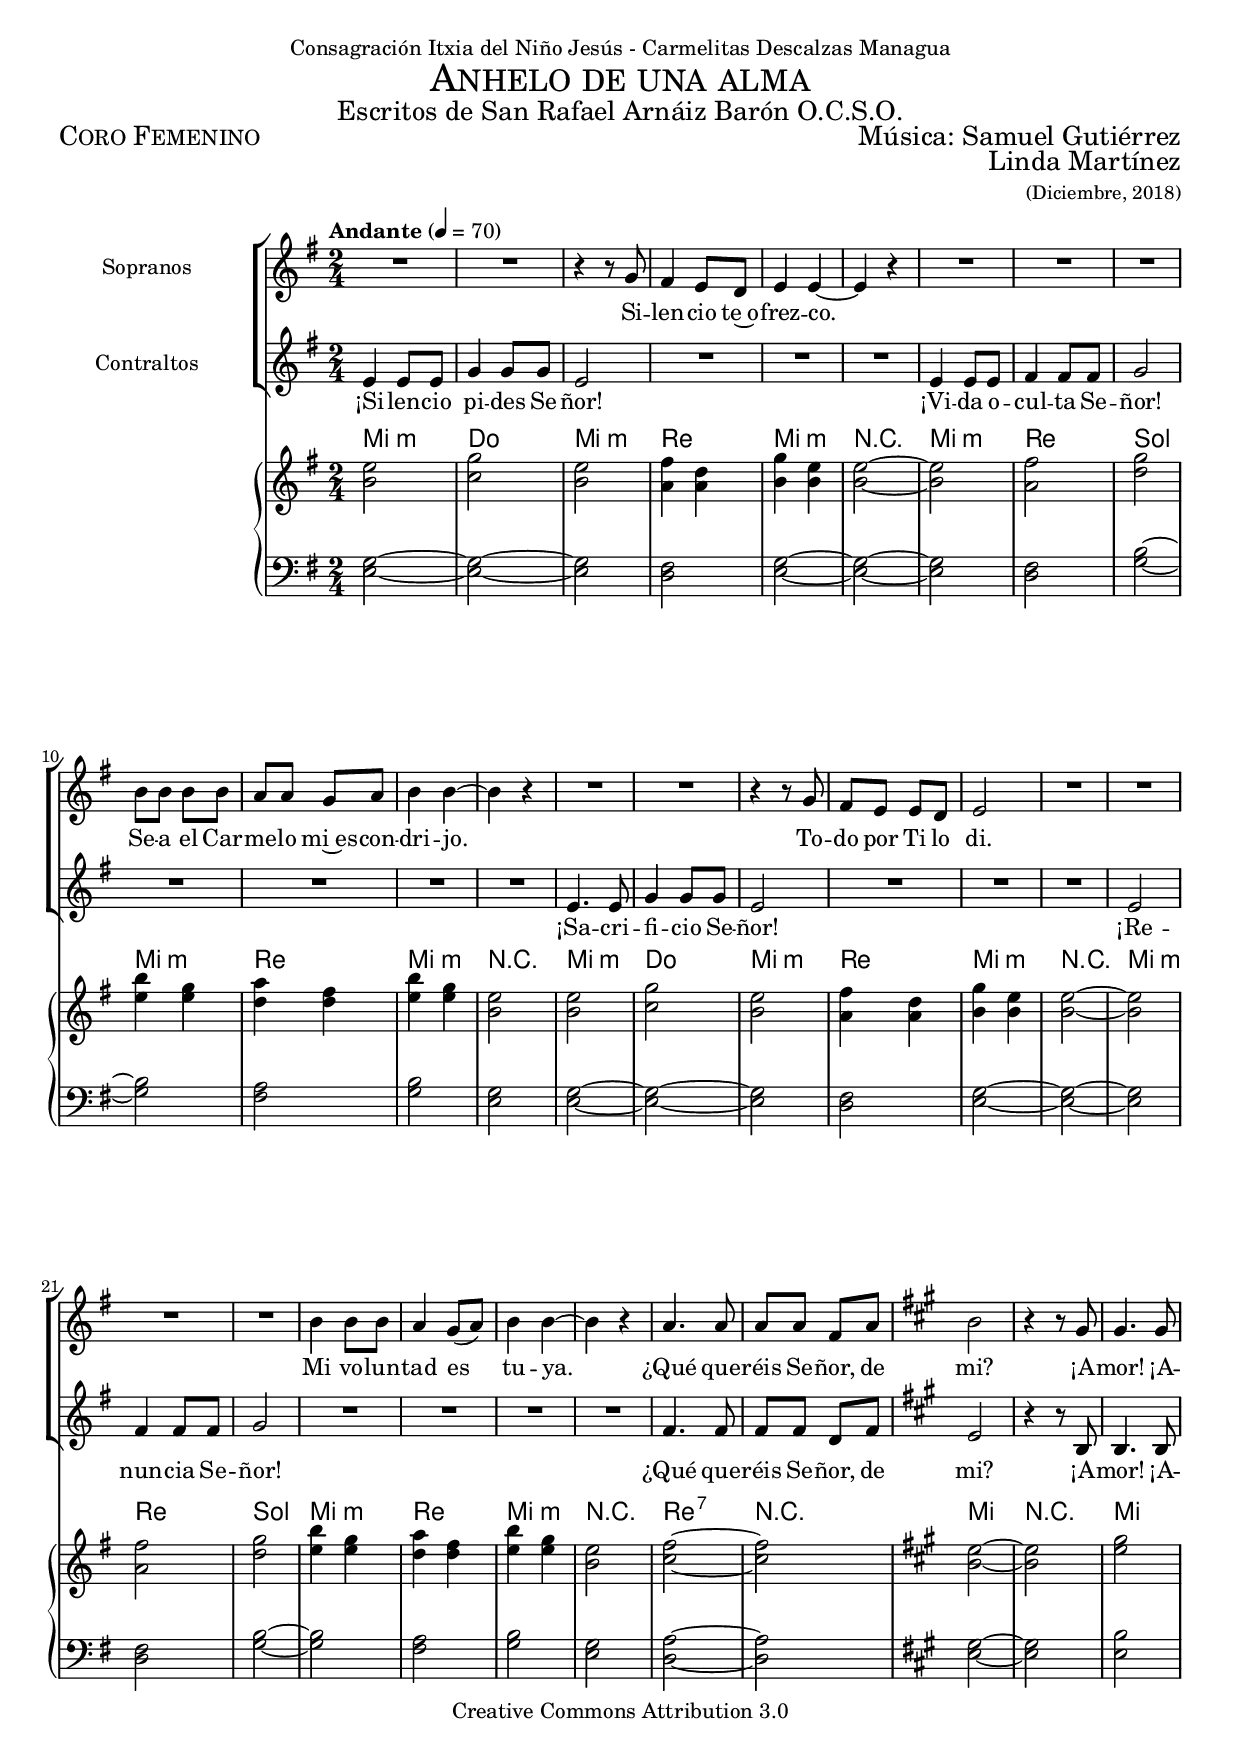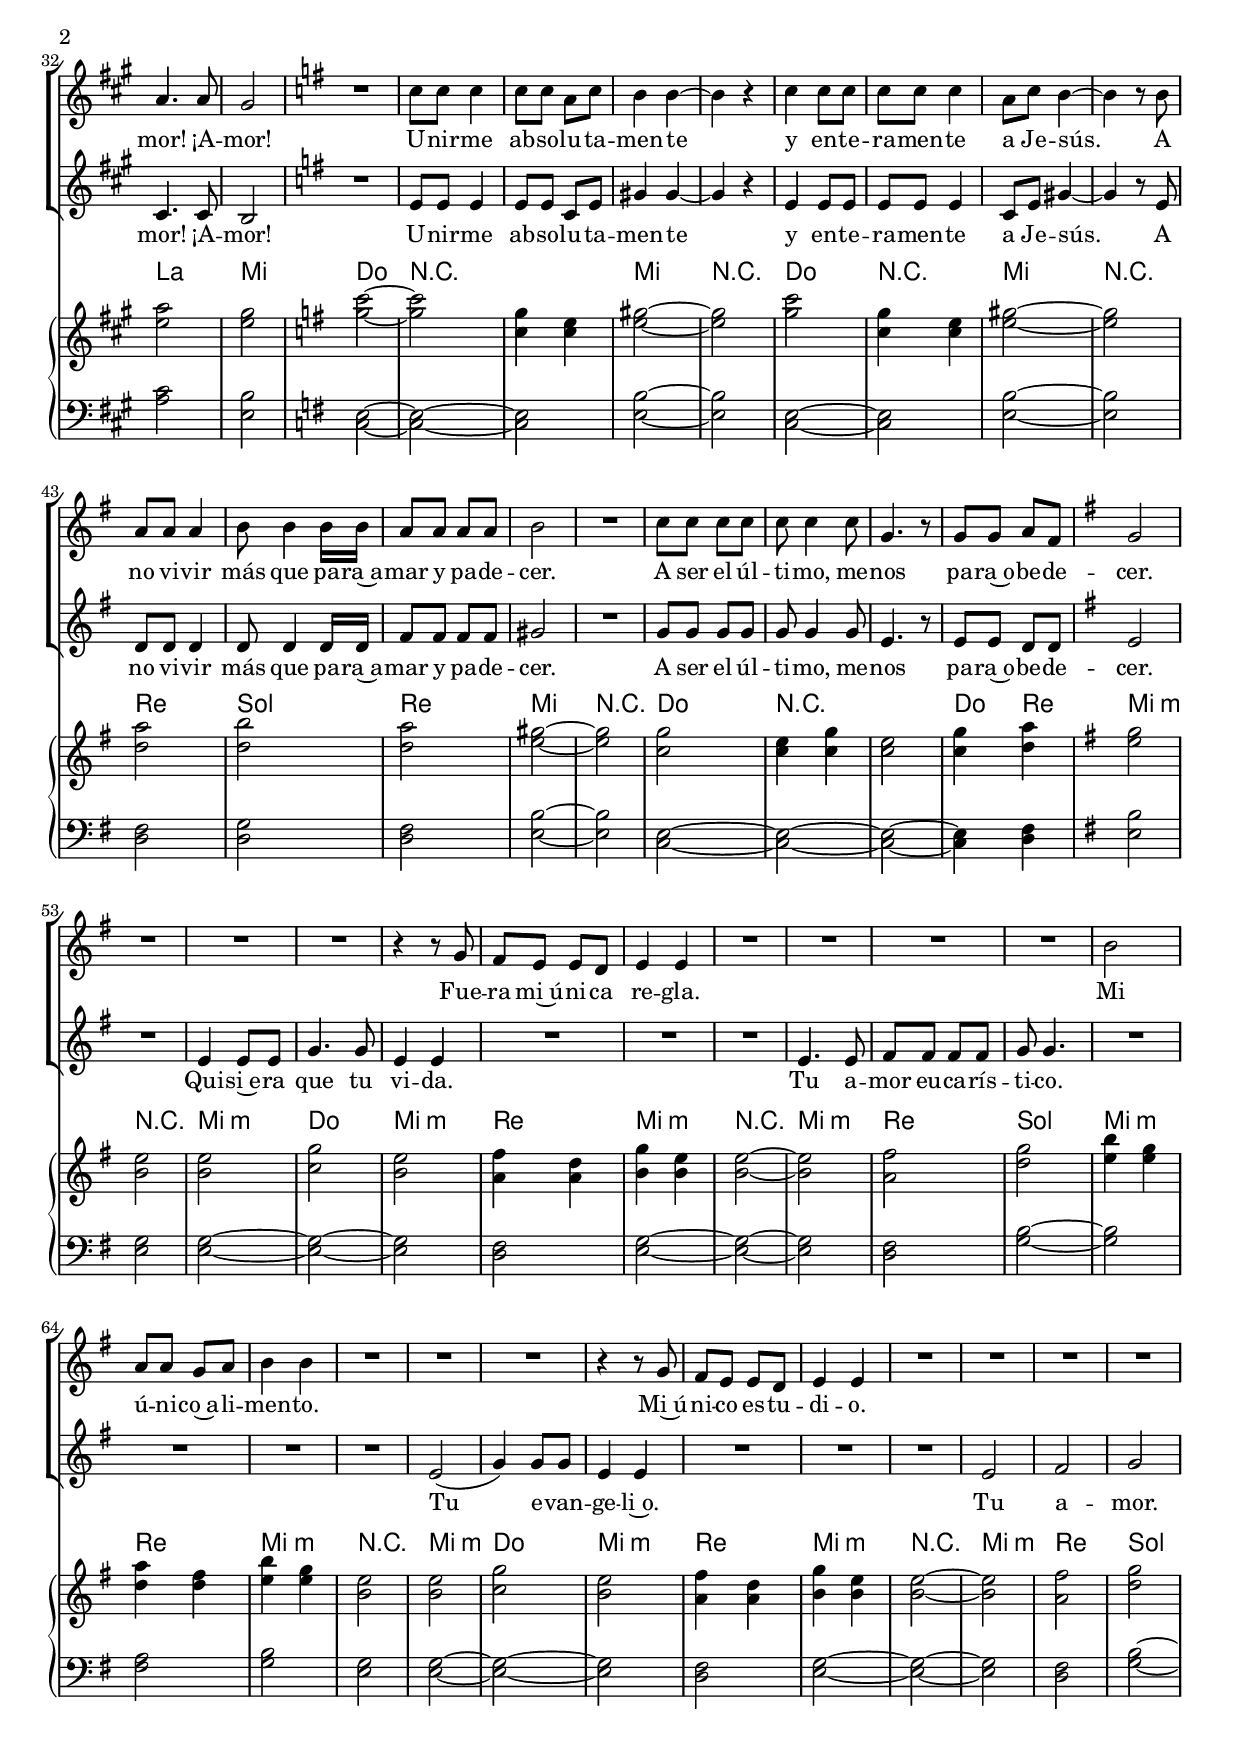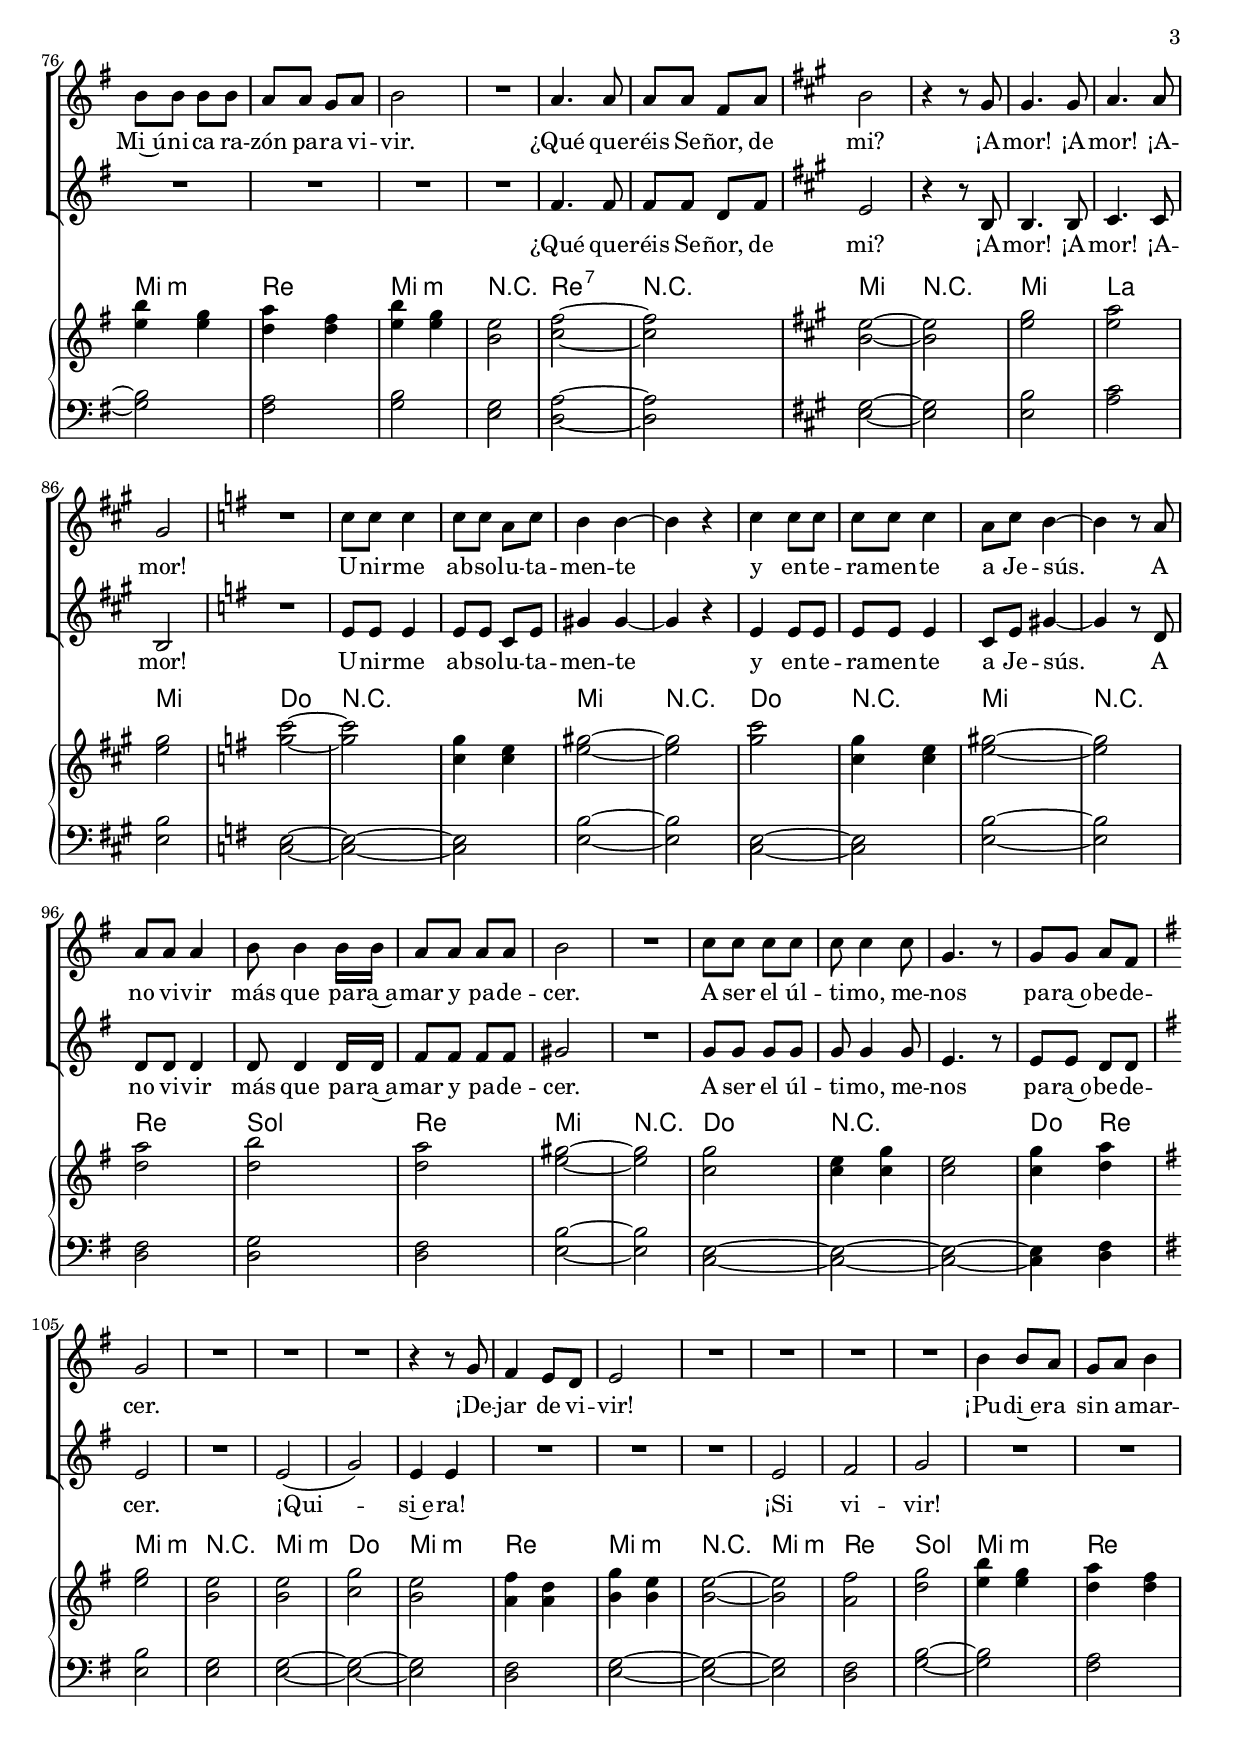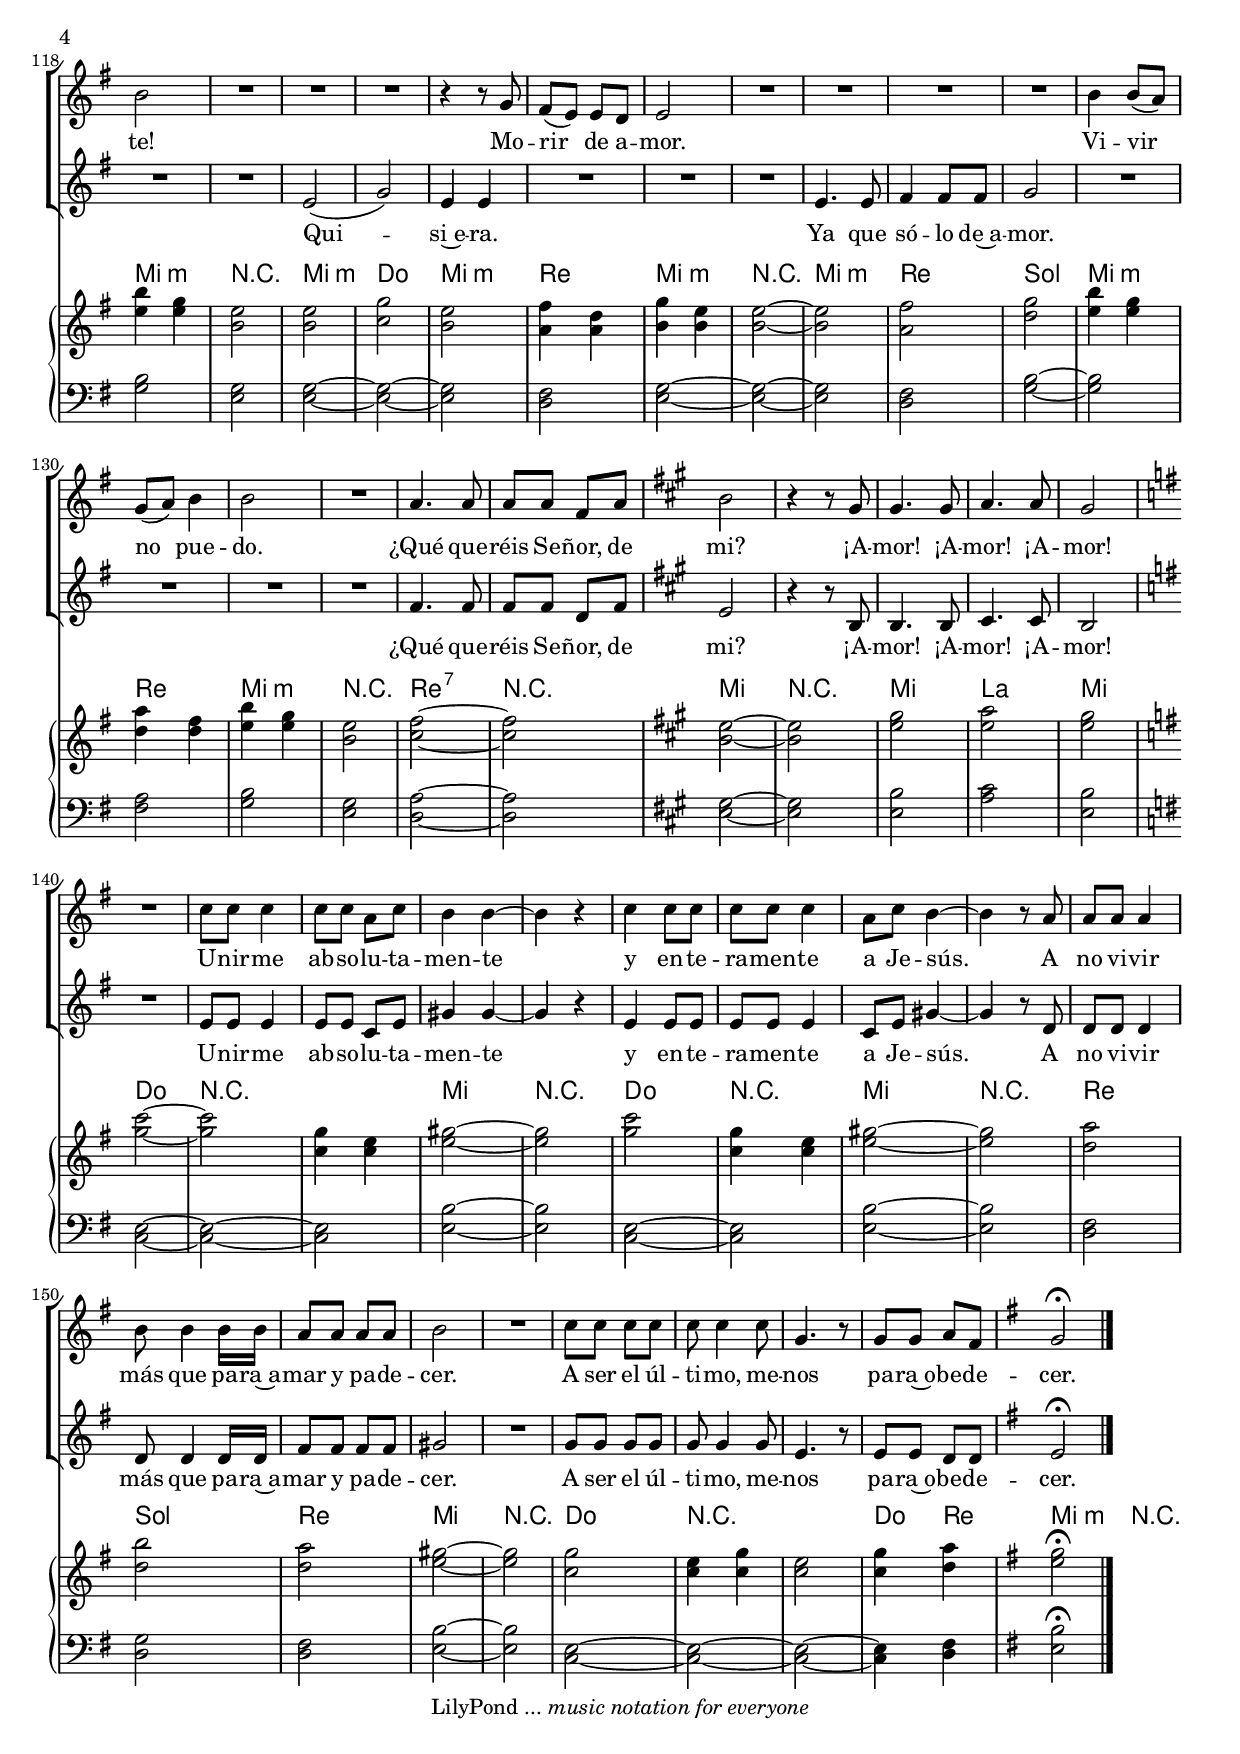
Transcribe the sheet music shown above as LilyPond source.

% ****************************************************************
%	Señor ten piedad v3 - Melodia a modo del renacimiento
%   Texto y musica con acompañamiento
%	by serach.sam@
% ****************************************************************
\language "espanol"
\version "2.19.82"

#(set-global-staff-size 18.5)

% --- Cabecera
\markup { \fill-line { \center-column { \fontsize #5 \smallCaps "Anhelo de una alma" \fontsize #2 "Escritos de San Rafael Arnáiz Barón O.C.S.O." } } }
\markup { \fill-line { \fontsize #2 \smallCaps "Coro Femenino" \fontsize #2 "Música: Samuel Gutiérrez"  } }
\markup { \fill-line { " " \right-column { \fontsize #2 "Linda Martínez" \small "(Diciembre, 2018)" } } }
\header {
    dedication = "Consagración Itxia del Niño Jesús - Carmelitas Descalzas Managua"
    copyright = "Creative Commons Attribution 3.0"
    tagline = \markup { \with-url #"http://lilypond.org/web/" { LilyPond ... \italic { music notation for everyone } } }
    breakbefore = ##t
}

% --- Musica

% --- Parametro globales
global = {
    \tempo "Andante" 4 = 70
    \key mi \minor
    \time 2/4
    s2*28
    \key la \major
    s2*5
    \key sol \major
    s2*18
    \key mi \minor
    s2*30
    \key la \major
    s2*5
    \key sol \major
    s2*18
    \key mi \minor
    s2*30
    \key la \major
    s2*5
    \key sol \major
    s2*18
    \key mi \minor
    s2
    \bar "|."
}
sopMusic = \relative do'' {
    R2*2
    r4 r8 sol fas4 mi8 re mi4 mi~ mi r
    R2*3
    si'8 si si8 si la la sol la si4 si~ si r
    R2*2
    r4 r8 sol8 fas mi mi re mi2
    R2*4
    si'4 si8 si la4 sol8( la) si4 si~ si r
    la4. la8 la la8 fas8 la8 si2
    
    r4 r8 sols sols4. sols8 la4. la8 sols2
    R2 
    do8 do do4 do8 do la do si4 si4~ si r
    do4 do8 do do8 do do4 la8 do si4~ si r8 si8 
    la la8 la4 si8 si4 si16 si16 la8 la la8 la si2
    R2
    do8 do do do do do4 do8 sol4. r8 sol8 sol la fas sol2

    R2*3
    r4 r8 sol fas mi mi re mi4 mi
    R2*4
    si'2 la8 la sol la si4 si
    R2*3
    r4 r8 sol8 fas mi mi re mi4 mi
    R2*4
    si'8 si si8 si la la sol8 la si2
    R2
    la4. la8 la la8 fas8 la8 si2
    
    r4 r8 sols sols4. sols8 la4. la8 sols2
    R2 
    do8 do do4 do8 do la do si4 si4~ si r
    do4 do8 do do8 do do4 la8 do si4~ si r8 la8 
    la la8 la4 si8 si4 si16 si16 la8 la la8 la si2
    R2
    do8 do do do do do4 do8 sol4. r8 sol8 sol la fas sol2
    
    R2*3
    r4 r8 sol fas4 mi8 re mi2
    R2*4
    si'4 si8 la sol8 la si4 si2
    R2*3
    r4 r8 sol8 fas( mi) mi re mi2
    R2*4
    si'4 si8( la) sol8( la) si4 si2
    R2
    la4. la8 la la8 fas8 la8 si2
    
    r4 r8 sols sols4. sols8 la4. la8 sols2
    R2 
    do8 do do4 do8 do la do si4 si4~ si r
    do4 do8 do do8 do do4 la8 do si4~ si r8 la8 
    la la8 la4 si8 si4 si16 si16 la8 la la8 la si2
    R2
    do8 do do do do do4 do8 sol4. r8 sol8 sol la fas sol2 \fermata
}
sopWords = \lyricmode {
    Si -- len -- cio te~o -- frez -- co.
    Se -- a el Car -- me -- lo mi~es -- con -- dri -- jo.
    To -- do por Ti lo di.
    Mi vo -- lun -- tad es tu -- ya.
    ¿Qué que -- réis Se -- ñor, de mi?
    
    ¡A -- mor! ¡A -- mor! ¡A -- mor!
    U -- nir -- me ab -- so -- lu -- ta -- men -- te
    y en -- te -- ra -- men -- te a Je -- sús.
    A no vi -- vir más que pa -- ra~a -- mar y pa -- de -- cer.
    A ser el úl -- ti -- mo, me -- nos pa -- ra~o -- be -- de -- cer.
    
    Fue -- ra mi~ú -- ni -- ca re -- gla.
    Mi ú -- ni -- co~a -- li -- men -- to.
    Mi~ú -- ni -- co es -- tu -- di -- o.
    Mi~ú -- ni -- ca ra -- zón pa -- ra vi -- vir.
    ¿Qué que -- réis Se -- ñor, de mi?
    
    ¡A -- mor! ¡A -- mor! ¡A -- mor!
    U -- nir -- me ab -- so -- lu -- ta -- men -- te
    y en -- te -- ra -- men -- te a Je -- sús.
    A no vi -- vir más que pa -- ra~a -- mar y pa -- de -- cer.
    A ser el úl -- ti -- mo, me -- nos pa -- ra~o -- be -- de -- cer.
    
    ¡De -- jar de vi -- vir!
    ¡Pu -- di~e -- ra sin a -- mar -- te!
    Mo -- rir de a -- mor.
    Vi -- vir no pue -- do.
    ¿Qué que -- réis Se -- ñor, de mi?
    
    ¡A -- mor! ¡A -- mor! ¡A -- mor!
    U -- nir -- me ab -- so -- lu -- ta -- men -- te
    y en -- te -- ra -- men -- te a Je -- sús.
    A no vi -- vir más que pa -- ra~a -- mar y pa -- de -- cer.
    A ser el úl -- ti -- mo, me -- nos pa -- ra~o -- be -- de -- cer.
}

altMusic = \relative do' {
    mi4 mi8 mi sol4 sol8 sol mi2
    R2*3
    mi4 mi8 mi fas4 fas8 fas sol2
    R2*4
    mi4. mi8 sol4 sol8 sol8 mi2
    R2*3
    mi2 fas4 fas8 fas sol2
    R2*4
    fas4. fas8 fas fas8 re8 fas8 mi2
    
    r4 r8 si si4. si8 dos4. dos8 si2
    R2 
    mi8 mi mi4 mi8 mi do mi sols4 sols4~ sols r
    mi4 mi8 mi mi mi mi4 do8 mi sols4~ sols r8 mi
    re re8 re4 re8 re4 re16 re16 fas8 fas fas8 fas sols2
    R2
    sol8 sol sol sol sol sol4 sol8 mi4. r8 mi8 mi re re mi2
    
    R2
    mi4 mi8 mi sol4. sol8 mi4 mi
    R2*3
    mi4. mi8 fas fas fas8 fas sol8 sol4.
    R2*4
    mi2( sol4) sol8 sol8 mi4 mi
    R2*3
    mi2 fas2 sol2
    R2*4
    fas4. fas8 fas fas8 re8 fas8 mi2
    
    r4 r8 si si4. si8 dos4. dos8 si2
    R2 
    mi8 mi mi4 mi8 mi do mi sols4 sols4~ sols r
    mi4 mi8 mi mi mi mi4 do8 mi sols4~ sols r8 re
    re re8 re4 re8 re4 re16 re16 fas8 fas fas8 fas sols2
    R2
    sol8 sol sol sol sol sol4 sol8 mi4. r8 mi8 mi re re mi2
    
    R2
    mi2( sol2) mi4 mi
    R2*3
    mi2 fas2 sol2
    R2*4
    mi2( sol2) mi4 mi
    R2*3
    mi4. mi8 fas4 fas8 fas sol2
    R2*4
    fas4. fas8 fas fas8 re8 fas8 mi2
    
    r4 r8 si si4. si8 dos4. dos8 si2
    R2 
    mi8 mi mi4 mi8 mi do mi sols4 sols4~ sols r
    mi4 mi8 mi mi mi mi4 do8 mi sols4~ sols r8 re
    re re8 re4 re8 re4 re16 re16 fas8 fas fas8 fas sols2
    R2
    sol8 sol sol sol sol sol4 sol8 mi4. r8 mi8 mi re re mi2 \fermata
}
altWords = \lyricmode {
    ¡Si -- len -- cio pi -- des Se -- ñor!
    ¡Vi -- da o -- cul -- ta Se -- ñor!
    ¡Sa -- cri -- fi -- cio Se -- ñor!
    ¡Re -- nun -- cia Se -- ñor!
    ¿Qué que -- réis Se -- ñor, de mi?
    
    ¡A -- mor! ¡A -- mor! ¡A -- mor!
    U -- nir -- me ab -- so -- lu -- ta -- men -- te
    y en -- te -- ra -- men -- te a Je -- sús.
    A no vi -- vir más que pa -- ra~a -- mar y pa -- de -- cer.
    A ser el úl -- ti -- mo, me -- nos pa -- ra~o -- be -- de -- cer.
    
    Qui -- si~e -- ra que tu vi -- da.
    Tu a -- mor eu -- ca -- rís -- ti -- co.
    Tu e -- van -- ge -- li~o.
    Tu a -- mor.
    ¿Qué que -- réis Se -- ñor, de mi?
    
    ¡A -- mor! ¡A -- mor! ¡A -- mor!
    U -- nir -- me ab -- so -- lu -- ta -- men -- te
    y en -- te -- ra -- men -- te a Je -- sús.
    A no vi -- vir más que pa -- ra~a -- mar y pa -- de -- cer.
    A ser el úl -- ti -- mo, me -- nos pa -- ra~o -- be -- de -- cer.
    
    ¡Qui -- si~e -- ra!
    ¡Si vi -- vir!
    Qui -- si~e -- ra.
    Ya que só -- lo de~a -- mor.
    ¿Qué que -- réis Se -- ñor, de mi?
    
    ¡A -- mor! ¡A -- mor! ¡A -- mor!
    U -- nir -- me ab -- so -- lu -- ta -- men -- te
    y en -- te -- ra -- men -- te a Je -- sús.
    A no vi -- vir más que pa -- ra~a -- mar y pa -- de -- cer.
    A ser el úl -- ti -- mo, me -- nos pa -- ra~o -- be -- de -- cer.
}

NotesSop = \relative do'' {
    mi2 sol2 mi2 fas4 re4 sol4 mi mi2~
    mi2 fas2 sol2 si4 sol la4 fas si4 sol mi2
    mi2 sol2 mi2 fas4 re4 sol4 mi mi2~
    mi2 fas2 sol2 si4 sol la4 fas si4 sol mi2
    fas2~ fas mi2~ mi
    
    sols2 la2 sols2
    do2~ do sol4 mi sols2~ sols
    do2 sol4 mi sols2~ sols
    la2 si2 la2 sols2~ sols
    sol2 mi4 sol mi2 sol4 la sol2 mi2
    
    mi2 sol2 mi2 fas4 re4 sol4 mi mi2~
    mi2 fas2 sol2 si4 sol la4 fas si4 sol mi2
    mi2 sol2 mi2 fas4 re4 sol4 mi mi2~
    mi2 fas2 sol2 si4 sol la4 fas si4 sol mi2
    fas2~ fas mi2~ mi
    
    sols2 la2 sols2
    do2~ do sol4 mi sols2~ sols
    do2 sol4 mi sols2~ sols
    la2 si2 la2 sols2~ sols
    sol2 mi4 sol mi2 sol4 la sol2 mi2
    
    mi2 sol2 mi2 fas4 re4 sol4 mi mi2~
    mi2 fas2 sol2 si4 sol la4 fas si4 sol mi2
    mi2 sol2 mi2 fas4 re4 sol4 mi mi2~
    mi2 fas2 sol2 si4 sol la4 fas si4 sol mi2
    fas2~ fas mi2~ mi
    
    sols2 la2 sols2
    do2~ do sol4 mi sols2~ sols
    do2 sol4 mi sols2~ sols
    la2 si2 la2 sols2~ sols
    sol2 mi4 sol mi2 sol4 la sol2 \fermata
}

NotesAlt = \relative do'' {
    si2 do2 si2 la4 la si4 si si2~
    si2 la2 re2 mi4 mi re4 re mi4 mi si2
    si2 do2 si2 la4 la si4 si si2~
    si2 la2 re2 mi4 mi re4 re mi4 mi si2
    do2~ do si2~ si
    
    mi2 mi mi
    sol2~ sol do,4 do mi2~ mi
    sol do,4 do mi2~ mi
    re2 re re mi2~ mi
    do2 do4 do do2 do4 re mi2 si2
    
    si2 do2 si2 la4 la si4 si si2~
    si2 la2 re2 mi4 mi re4 re mi4 mi si2
    si2 do2 si2 la4 la si4 si si2~
    si2 la2 re2 mi4 mi re4 re mi4 mi si2
    do2~ do si2~ si
    
    mi2 mi mi
    sol2~ sol do,4 do mi2~ mi
    sol do,4 do mi2~ mi
    re2 re re mi2~ mi
    do2 do4 do do2 do4 re mi2 si2
    
    si2 do2 si2 la4 la si4 si si2~
    si2 la2 re2 mi4 mi re4 re mi4 mi si2
    si2 do2 si2 la4 la si4 si si2~
    si2 la2 re2 mi4 mi re4 re mi4 mi si2
    do2~ do si2~ si
    
    mi2 mi mi
    sol2~ sol do,4 do mi2~ mi
    sol do,4 do mi2~ mi
    re2 re re mi2~ mi
    do2 do4 do do2 do4 re mi2
}

NotesTer = \relative do' {
    sol2~ sol~ sol fas2 sol2~ sol~
    sol fas2 si2~ si la2 si2 sol2
    sol2~ sol~ sol fas2 sol2~ sol~
    sol2 fas2 si2~ si la2 si2 sol2
    la2~ la sols2~ sols
    
    si2 dos2 si2
    mi,2~ mi~ mi si'2~ si
    mi,2~ mi si'2~ si
    fas2 sol2 fas2 si2~ si
    mi,2~ mi~ mi~ mi4 fas si2 sol2
    
    sol2~ sol~ sol fas2 sol2~ sol~
    sol fas2 si2~ si la2 si2 sol2
    sol2~ sol~ sol fas2 sol2~ sol~
    sol2 fas2 si2~ si la2 si2 sol2
    la2~ la sols2~ sols
    
    si2 dos2 si2
    mi,2~ mi~ mi si'2~ si
    mi,2~ mi si'2~ si
    fas2 sol2 fas2 si2~ si
    mi,2~ mi~ mi~ mi4 fas si2 sol2
    
    sol2~ sol~ sol fas2 sol2~ sol~
    sol fas2 si2~ si la2 si2 sol2
    sol2~ sol~ sol fas2 sol2~ sol~
    sol2 fas2 si2~ si la2 si2 sol2
    la2~ la sols2~ sols
    
    si2 dos2 si2
    mi,2~ mi~ mi si'2~ si
    mi,2~ mi si'2~ si
    fas2 sol2 fas2 si2~ si
    mi,2~ mi~ mi~ mi4 fas si2 \fermata
}

NotesBas = \relative do {
    mi2~ mi~ mi re2 mi2~ mi~
    mi re2 sol2~ sol fas2 sol2 mi2
    mi2~ mi~ mi re2 mi2~ mi~
    mi2 re2 sol2~ sol fas2 sol2 mi2
    re2~ re mi2~ mi
    
    mi la2 mi2
    do2~ do~ do mi2~ mi
    do2~ do mi2~ mi
    re2 re re mi~ mi
    do2~ do~ do~ do4 re mi2 mi
    
    mi2~ mi~ mi re2 mi2~ mi~
    mi re2 sol2~ sol fas2 sol2 mi2
    mi2~ mi~ mi re2 mi2~ mi~
    mi2 re2 sol2~ sol fas2 sol2 mi2
    re2~ re mi2~ mi
    
    mi la2 mi2
    do2~ do~ do mi2~ mi
    do2~ do mi2~ mi
    re2 re re mi~ mi
    do2~ do~ do~ do4 re mi2 mi
    
    mi2~ mi~ mi re2 mi2~ mi~
    mi re2 sol2~ sol fas2 sol2 mi2
    mi2~ mi~ mi re2 mi2~ mi~
    mi2 re2 sol2~ sol fas2 sol2 mi2
    re2~ re mi2~ mi
    
    mi la2 mi2
    do2~ do~ do mi2~ mi
    do2~ do mi2~ mi
    re2 re re mi~ mi
    do2~ do~ do~ do4 re mi2
}

% --- acordes
armonias = \new ChordNames { 
    \chordmode { 
        \italianChords
        mi2:m do2 mi2:m re2 mi2:m R2
        mi2:m re2 sol2 mi2:m re2 mi2:m R2
        mi2:m do2 mi2:m re2 mi2:m R2
        mi2:m re2 sol2 mi2:m re2 mi2:m R2
        re2:7 R2 mi2 R2
        
        mi2 la2 mi2
        do2 R2*2 mi2 R2
        do2 R2 mi2 R2
        re2 sol2 re2 mi2 R2
        do2 R2*2 do4 re4 mi2:m R2
        
        mi2:m do2 mi2:m re2 mi2:m R2
        mi2:m re2 sol2 mi2:m re2 mi2:m R2
        mi2:m do2 mi2:m re2 mi2:m R2
        mi2:m re2 sol2 mi2:m re2 mi2:m R2
        re2:7 R2 mi2 R2
        
        mi2 la2 mi2
        do2 R2*2 mi2 R2
        do2 R2 mi2 R2
        re2 sol2 re2 mi2 R2
        do2 R2*2 do4 re4 mi2:m R2
        
        mi2:m do2 mi2:m re2 mi2:m R2
        mi2:m re2 sol2 mi2:m re2 mi2:m R2
        mi2:m do2 mi2:m re2 mi2:m R2
        mi2:m re2 sol2 mi2:m re2 mi2:m R2
        re2:7 R2 mi2 R2
        
        mi2 la2 mi2
        do2 R2*2 mi2 R2
        do2 R2 mi2 R2
        re2 sol2 re2 mi2 R2
        do2 R2*2 do4 re4 mi2:m R2
    }
}

\score {
<<
    \new ChoirStaff <<
        \new Voice = "soprano" <<
            \set Staff.instrumentName = #"Sopranos"
            \set Staff.midiInstrument = #"choir aahs"
            \global \sopMusic 
        >>
        \new Lyrics = "soprano"
        \context Lyrics = "soprano" \lyricsto "soprano" \sopWords
        
        \new Voice = "alto" << 
            \set Staff.instrumentName = #"Contraltos"
            \set Staff.midiInstrument = #"choir aahs"
            \global \altMusic 
        >>
        \new Lyrics = "alto"
        \context Lyrics = "alto" \lyricsto "alto" \altWords
    >>
    \new PianoStaff <<
        \armonias
        \new Staff <<
            \set Staff.midiInstrument = #"church organ"
            \set Staff.midiMaximumVolume = #0.4
            \set Staff.printPartCombineTexts = ##f
            \partcombine
            << \global \NotesSop >>
            << \global \NotesAlt >>
        >>
        \new Staff <<
            \set Staff.midiInstrument = #"church organ"
            \set Staff.midiMaximumVolume = #0.4
            \clef bass
            \set Staff.printPartCombineTexts = ##f
            \partcombine
            << \global \NotesTer >>
            << \global \NotesBas >>
        >>
    >>
>>
    \midi { }
    \layout { }
}


% --- Papel
\paper{
    #(set-default-paper-size "letter")
	indent=3.5\cm
}
